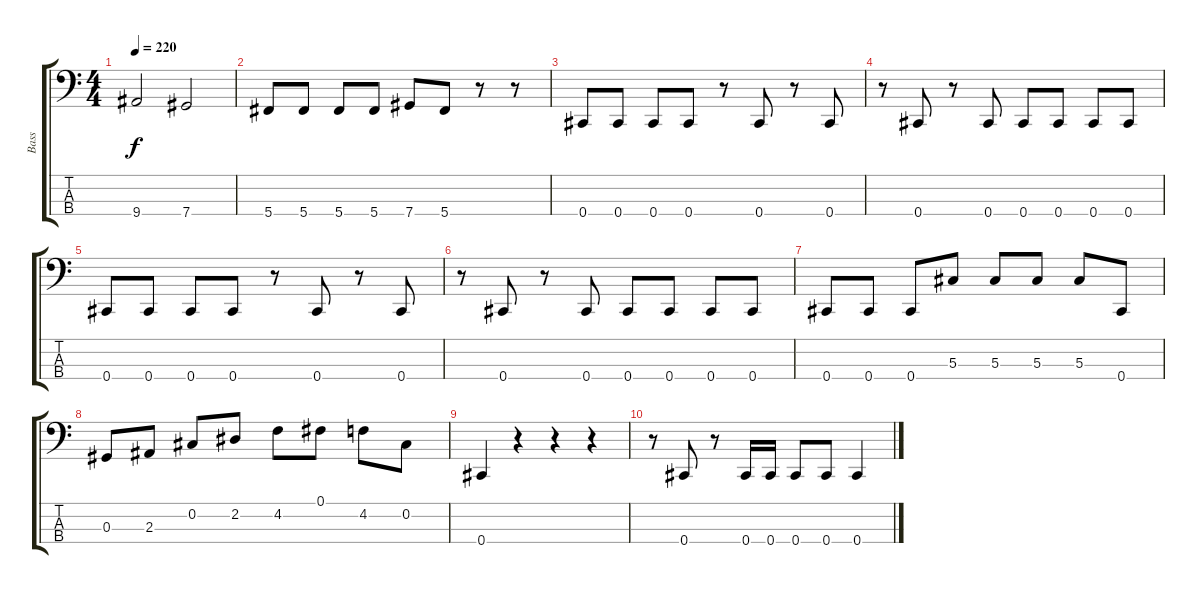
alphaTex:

\track ("Bass" "Bass") {instrument electricbassfinger}
\staff {score tabs}
\tuning (Gb2 Db2 Ab1 Db1) {hide}
\ts (4 4)
\tempo 220
\clef f4
\ks c
9.4.2{dy f} 7.4.2 |
5.4.8 5.4.8 5.4.8 5.4.8 7.4.8 5.4.8 r.8 r.8 |
0.4.8 0.4.8 0.4.8 0.4.8 r.8 0.4.8 r.8 0.4.8 |
r.8 0.4.8 r.8 0.4.8 0.4.8 0.4.8 0.4.8 0.4.8 |
0.4.8 0.4.8 0.4.8 0.4.8 r.8 0.4.8 r.8 0.4.8 |
r.8 0.4.8 r.8 0.4.8 0.4.8 0.4.8 0.4.8 0.4.8 |
0.4.8 0.4.8 0.4.8 5.3.8 5.3.8 5.3.8 5.3.8 0.4.8 |
0.3.8 2.3.8 0.2.8 2.2.8 4.2.8 0.1.8 4.2.8 0.2.8 |
0.4.4 r.4 r.4 r.4 |
r.8 0.4.8 r.8 0.4.16 0.4.16 0.4.8 0.4.8 0.4.4
